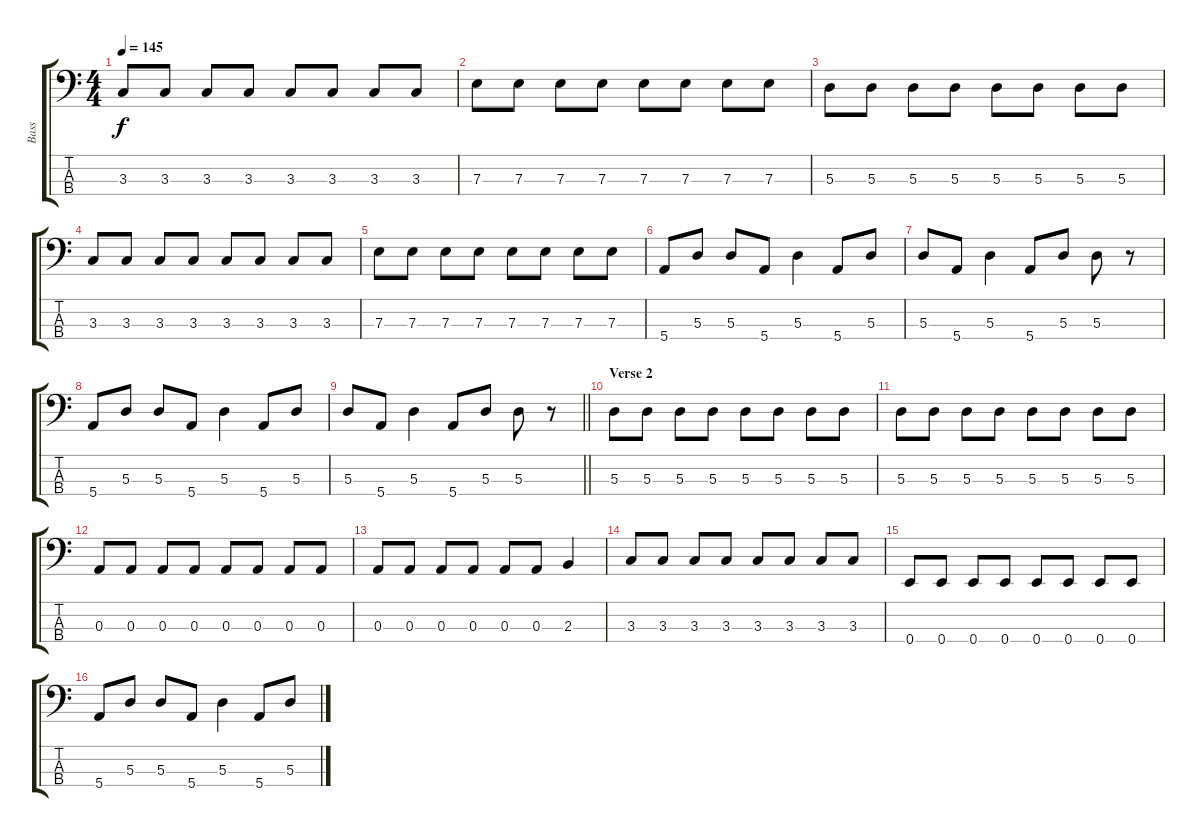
\track ("Bass" "Bass") {instrument electricbassfinger}
\staff {score tabs}
\tuning (G2 D2 A1 E1) {hide}
\ts (4 4)
\tempo 145
\clef f4
\ks c
3.3.8{dy f} 3.3.8 3.3.8 3.3.8 3.3.8 3.3.8 3.3.8 3.3.8 |
7.3.8 7.3.8 7.3.8 7.3.8 7.3.8 7.3.8 7.3.8 7.3.8 |
5.3.8 5.3.8 5.3.8 5.3.8 5.3.8 5.3.8 5.3.8 5.3.8 |
3.3.8 3.3.8 3.3.8 3.3.8 3.3.8 3.3.8 3.3.8 3.3.8 |
7.3.8 7.3.8 7.3.8 7.3.8 7.3.8 7.3.8 7.3.8 7.3.8 |
5.4.8 5.3.8 5.3.8 5.4.8 5.3.4 5.4.8 5.3.8 |
5.3.8 5.4.8 5.3.4 5.4.8 5.3.8 5.3.8 r.8 |
5.4.8 5.3.8 5.3.8 5.4.8 5.3.4 5.4.8 5.3.8 |
\barLineRight lightlight
5.3.8 5.4.8 5.3.4 5.4.8 5.3.8 5.3.8 r.8 |
\section ("" "Verse 2")
5.3.8 5.3.8 5.3.8 5.3.8 5.3.8 5.3.8 5.3.8 5.3.8 |
5.3.8 5.3.8 5.3.8 5.3.8 5.3.8 5.3.8 5.3.8 5.3.8 |
0.3.8 0.3.8 0.3.8 0.3.8 0.3.8 0.3.8 0.3.8 0.3.8 |
0.3.8 0.3.8 0.3.8 0.3.8 0.3.8 0.3.8 2.3.4 |
3.3.8 3.3.8 3.3.8 3.3.8 3.3.8 3.3.8 3.3.8 3.3.8 |
0.4.8 0.4.8 0.4.8 0.4.8 0.4.8 0.4.8 0.4.8 0.4.8 |
5.4.8 5.3.8 5.3.8 5.4.8 5.3.4 5.4.8 5.3.8
